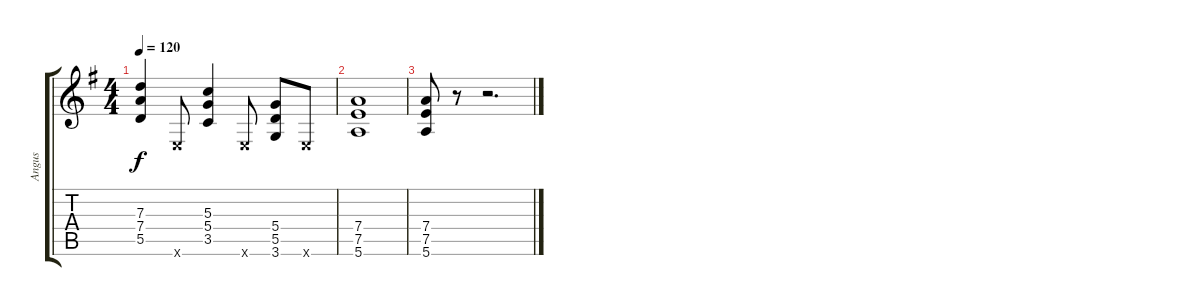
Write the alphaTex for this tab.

\track ("Angus" "Angus") {instrument overdrivenguitar}
\staff {score tabs}
\tuning (E4 B3 G3 D3 A2 E2) {hide}
\ts (4 4)
\tempo 120
\clef g2
\ks g
(7.3 7.4 5.5).4{dy f} 0.6{x}.8 (5.3 5.4 3.5).4 0.6{x}.8 (5.4 5.5 3.6).8 0.6{x}.8 |
(7.4 7.5 5.6).1 |
(7.4 7.5 5.6).8 r.8 r.2{d}
